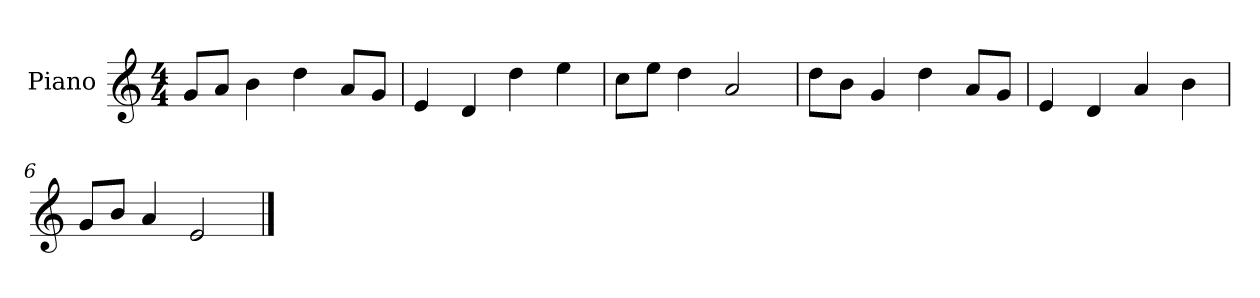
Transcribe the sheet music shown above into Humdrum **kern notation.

**kern
*part1
*staff1
*I"Piano
*I'P-no
*clefG2
*k[]
*M4/4
*MM90
=1
8g/L
8a/J
4b\
4dd\
8a/L
8g/J
=2
4e/
4d/
4dd\
4ee\
=3
8cc\L
8ee\J
4dd\
2a/
=4
8dd\L
8b\J
4g/
4dd\
8a/L
8g/J
=5
4e/
4d/
4a/
4b\
=6
8g/L
8b/J
4a/
2e/
==
*-
